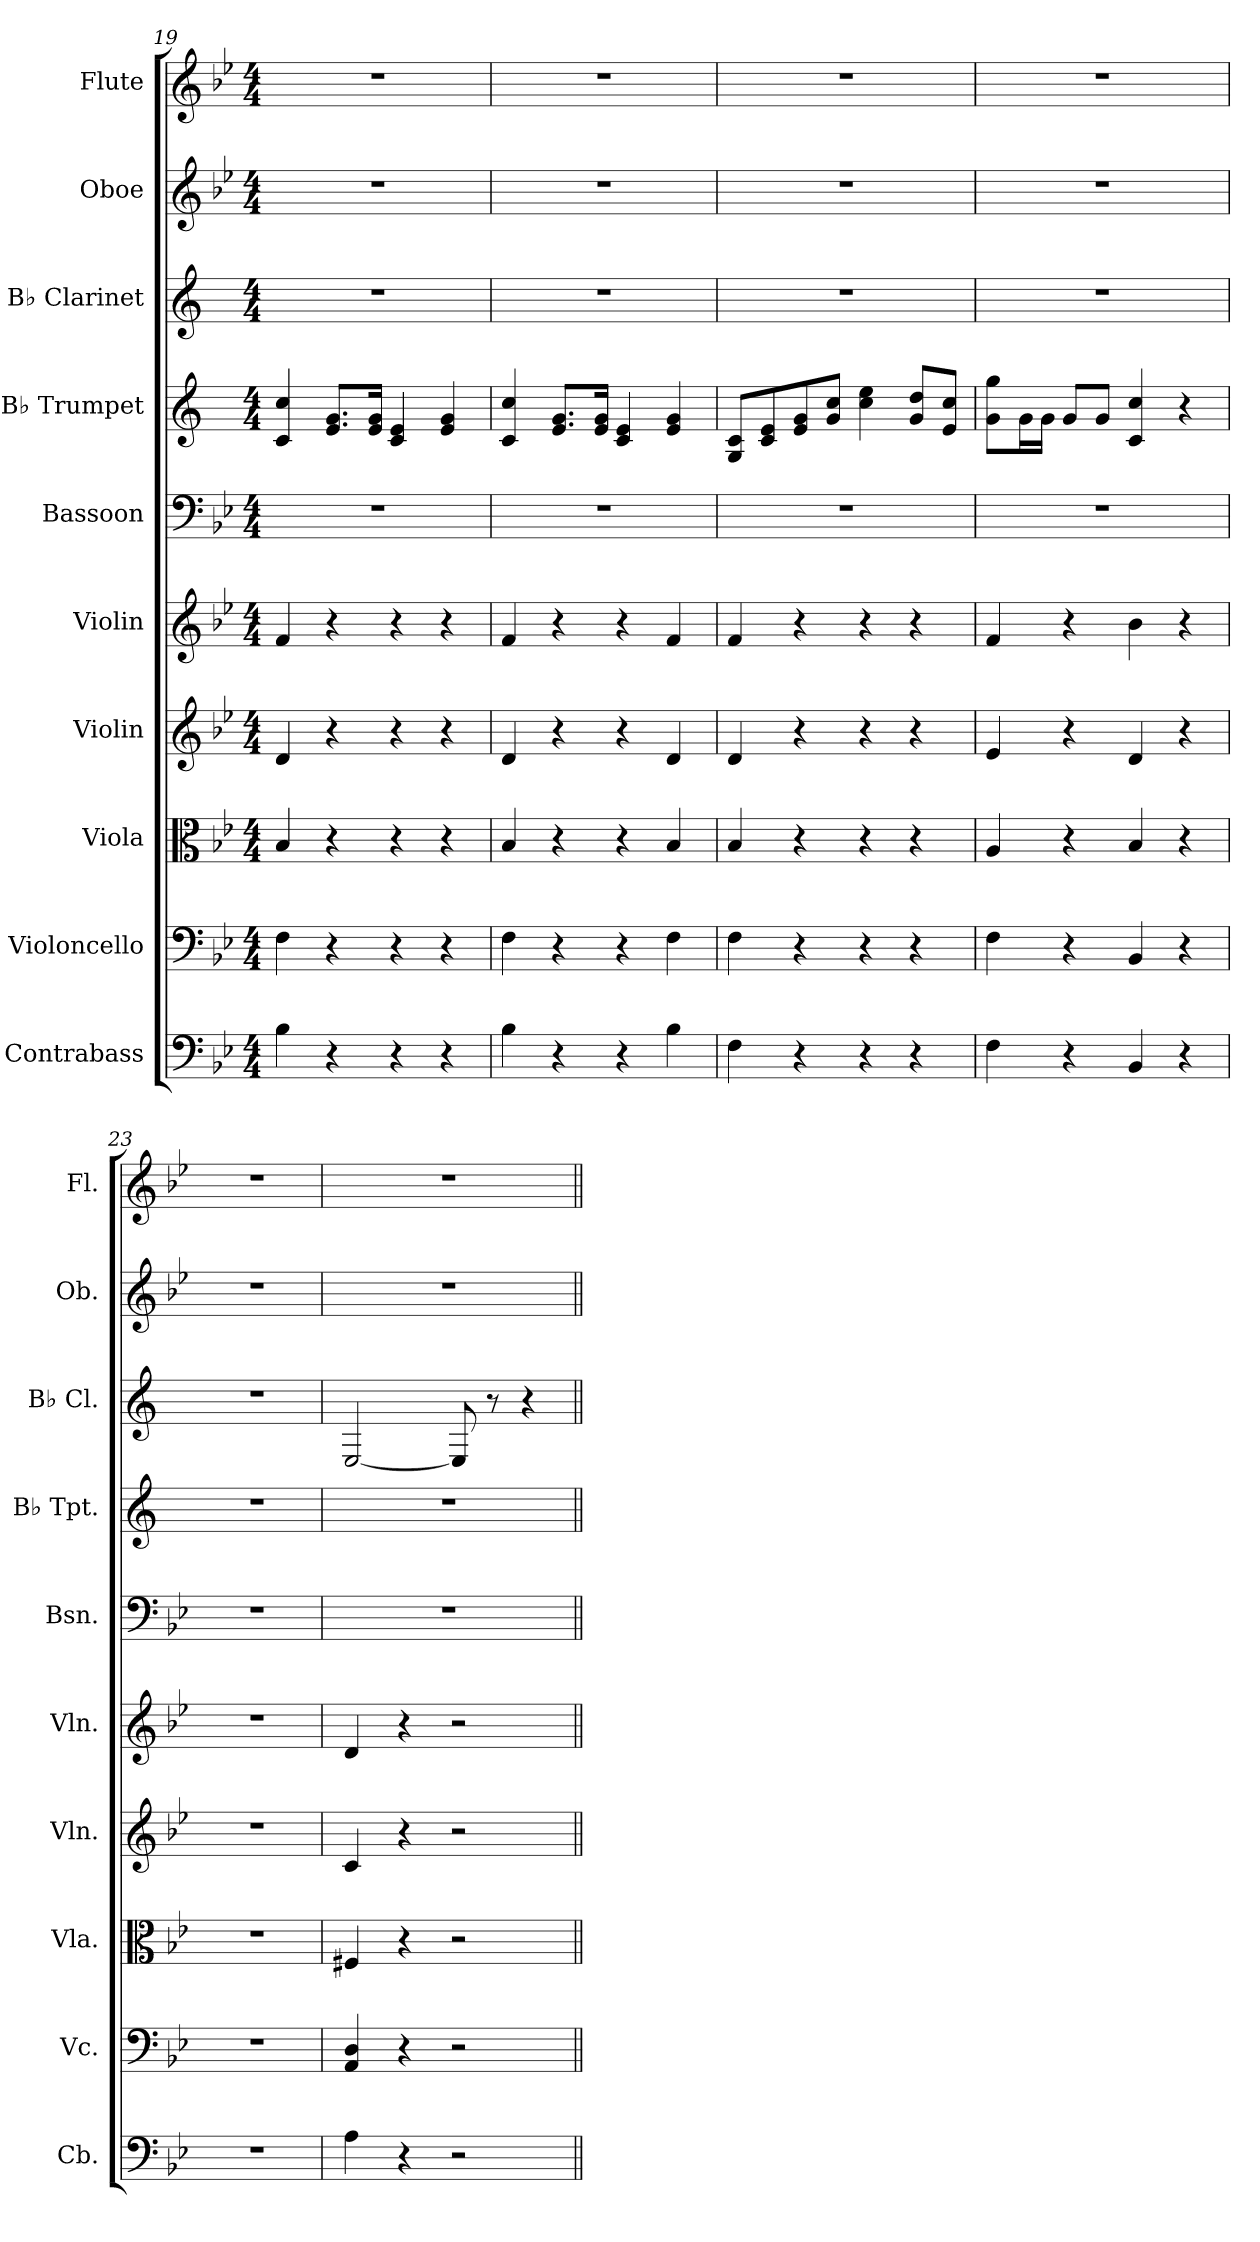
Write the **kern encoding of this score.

**kern	**kern	**kern	**kern	**kern	**kern	**kern	**kern	**kern	**kern
*part10	*part9	*part8	*part7	*part6	*part5	*part4	*part3	*part2	*part1
*staff10	*staff9	*staff8	*staff7	*staff6	*staff5	*staff4	*staff3	*staff2	*staff1
*I"Contrabass	*I"Violoncello	*I"Viola	*I"Violin	*I"Violin	*I"Bassoon	*I"B♭ Trumpet	*I"B♭ Clarinet	*I"Oboe	*I"Flute
*I'Cb.	*I'Vc.	*I'Vla.	*I'Vln.	*I'Vln.	*I'Bsn.	*I'B♭ Tpt.	*I'B♭ Cl.	*I'Ob.	*I'Fl.
*clefF4	*clefF4	*clefC3	*clefG2	*clefG2	*clefF4	*clefG2	*clefG2	*clefG2	*clefG2
*ITrd7c12	*	*	*	*	*	*ITrd1c2	*ITrd1c2	*	*
*k[b-e-]	*k[b-e-]	*k[b-e-]	*k[b-e-]	*k[b-e-]	*k[b-e-]	*k[b-e-]	*k[b-e-]	*k[b-e-]	*k[b-e-]
*M4/4	*M4/4	*M4/4	*M4/4	*M4/4	*M4/4	*M4/4	*M4/4	*M4/4	*M4/4
=19	=19	=19	=19	=19	=19	=19	=19	=19	=19
4BB-\	4F\	4B-/	4d/	4f/	1r	4B-/ 4b-/	1r	1r	1r
4r	4r	4r	4r	4r	.	8.d/ 8.f/L	.	.	.
.	.	.	.	.	.	16d/ 16f/Jk	.	.	.
4r	4r	4r	4r	4r	.	4B-/ 4d/	.	.	.
4r	4r	4r	4r	4r	.	4d/ 4f/	.	.	.
=20	=20	=20	=20	=20	=20	=20	=20	=20	=20
4BB-\	4F\	4B-/	4d/	4f/	1r	4B-/ 4b-/	1r	1r	1r
4r	4r	4r	4r	4r	.	8.d/ 8.f/L	.	.	.
.	.	.	.	.	.	16d/ 16f/Jk	.	.	.
4r	4r	4r	4r	4r	.	4B-/ 4d/	.	.	.
4BB-\	4F\	4B-/	4d/	4f/	.	4d/ 4f/	.	.	.
!!LO:PB:g=z
=21	=21	=21	=21	=21	=21	=21	=21	=21	=21
4FF\	4F\	4B-/	4d/	4f/	1r	8F/ 8B-/L	1r	1r	1r
.	.	.	.	.	.	8B-/ 8d/	.	.	.
4r	4r	4r	4r	4r	.	8d/ 8f/	.	.	.
.	.	.	.	.	.	8f/ 8b-/J	.	.	.
4r	4r	4r	4r	4r	.	4b-\ 4dd\	.	.	.
4r	4r	4r	4r	4r	.	8f/ 8cc/L	.	.	.
.	.	.	.	.	.	8d/ 8b-/J	.	.	.
=22	=22	=22	=22	=22	=22	=22	=22	=22	=22
4FF\	4F\	4A/	4e-/	4f/	1r	8f\ 8ff\L	1r	1r	1r
.	.	.	.	.	.	16f\L	.	.	.
.	.	.	.	.	.	16f\JJ	.	.	.
4r	4r	4r	4r	4r	.	8f/L	.	.	.
.	.	.	.	.	.	8f/J	.	.	.
4BBB-/	4BB-/	4B-/	4d/	4b-\	.	4B-/ 4b-/	.	.	.
4r	4r	4r	4r	4r	.	4r	.	.	.
=23	=23	=23	=23	=23	=23	=23	=23	=23	=23
1r	1r	1r	1r	1r	1r	1r	1r	1r	1r
=24	=24	=24	=24	=24	=24	=24	=24	=24	=24
4AA\	4AA/ 4D/	4F#X/	4c/	4d/	1r	1r	[2D/	1r	1r
4r	4r	4r	4r	4r	.	.	.	.	.
2r	2r	2r	2r	2r	.	.	8D/]	.	.
.	.	.	.	.	.	.	8r	.	.
.	.	.	.	.	.	.	4r	.	.
=||	=||	=||	=||	=||	=||	=||	=||	=||	=||
*-	*-	*-	*-	*-	*-	*-	*-	*-	*-
